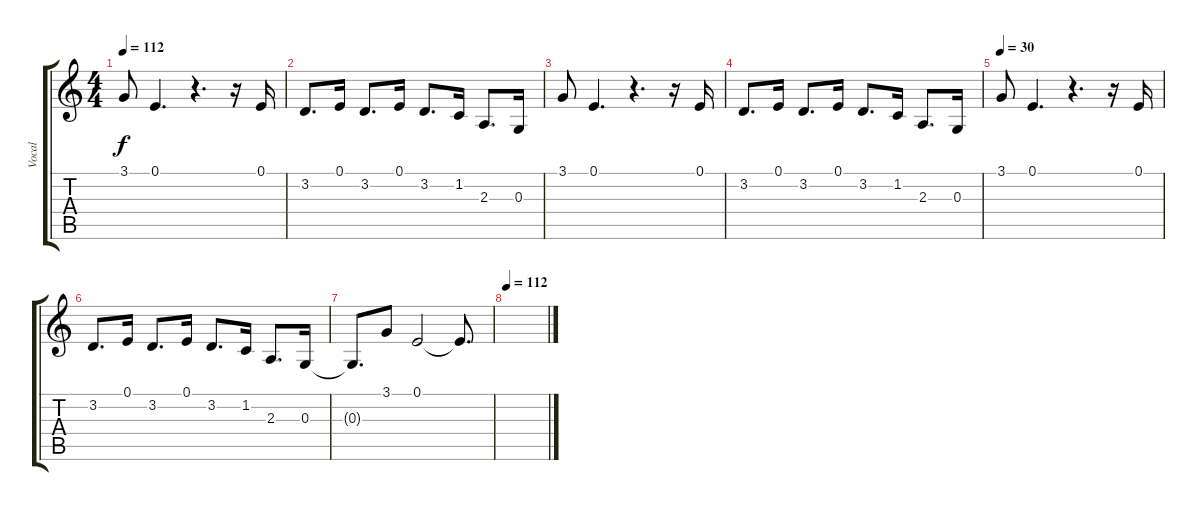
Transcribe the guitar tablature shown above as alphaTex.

\track ("Vocal" "Vocal") {instrument lead6voice}
\staff {score tabs}
\tuning (E4 B3 G3 D3 A2 E2) {hide}
\ts (4 4)
\tempo 112
\clef g2
\ks c
3.1.8{dy f} 0.1.4{d} r.4{d} r.16 0.1.16 |
3.2.8{d} 0.1.16 3.2.8{d} 0.1.16 3.2.8{d} 1.2.16 2.3.8{d} 0.3.16 |
3.1.8 0.1.4{d} r.4{d} r.16 0.1.16 |
3.2.8{d} 0.1.16 3.2.8{d} 0.1.16 3.2.8{d} 1.2.16 2.3.8{d} 0.3.16 |
\tempo 30
3.1.8 0.1.4{d} r.4{d} r.16 0.1.16 |
3.2.8{d} 0.1.16 3.2.8{d} 0.1.16 3.2.8{d} 1.2.16 2.3.8{d} 0.3.16 |
0.3{t}.8{d} 3.1.8 0.1.2{volume 0} 0.1{t}.8{d} |
\tempo 112
